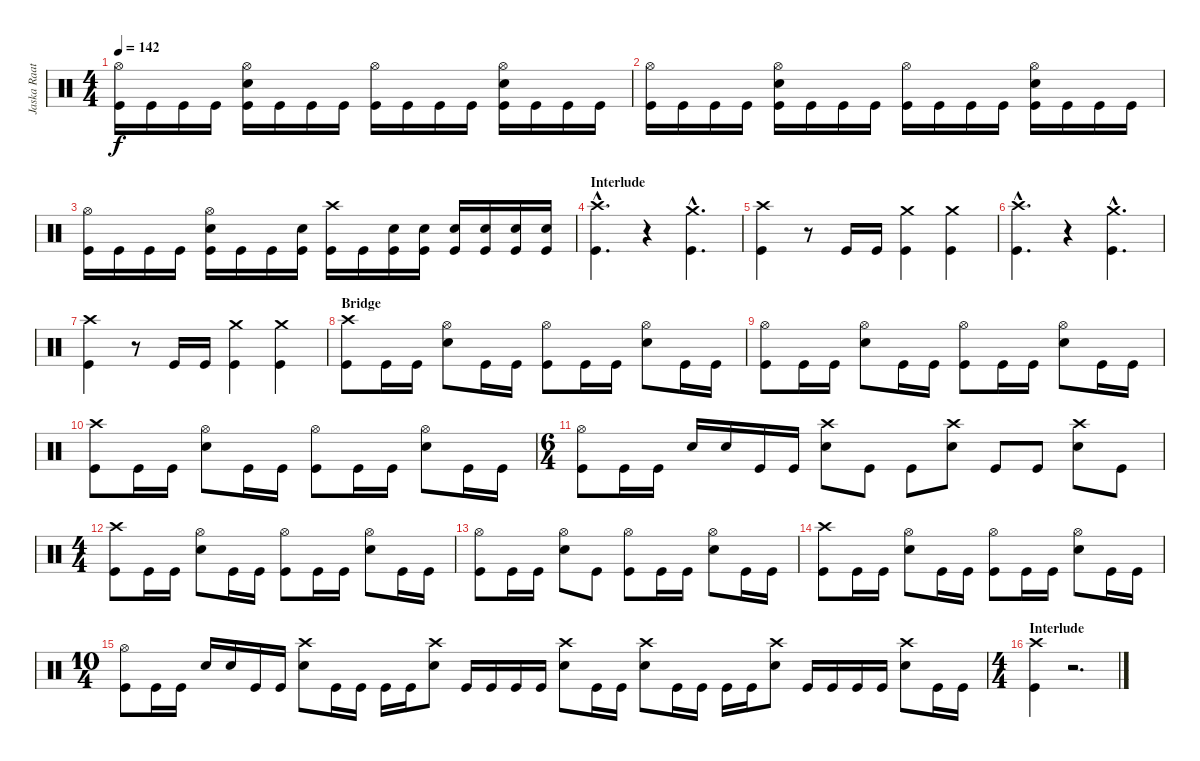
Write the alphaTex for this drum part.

\track ("Jaska Raatikainen" "Jaska Raat") {instrument percussion}
\staff {score}
\articulation defaults
\ts (4 4)
\tempo 142
\clef neutral
\ks c
("Hi-Hat (open)" "Kick (hit)").16{dy f} "Kick (hit)".16 "Kick (hit)".16 "Kick (hit)".16 ("Hi-Hat (open)" "Snare (hit) 2" "Kick (hit)").16 "Kick (hit)".16 "Kick (hit)".16 "Kick (hit)".16 ("Hi-Hat (open)" "Kick (hit)").16 "Kick (hit)".16 "Kick (hit)".16 "Kick (hit)".16 ("Hi-Hat (open)" "Snare (hit) 2" "Kick (hit)").16 "Kick (hit)".16 "Kick (hit)".16 "Kick (hit)".16 |
("Hi-Hat (open)" "Kick (hit)").16 "Kick (hit)".16 "Kick (hit)".16 "Kick (hit)".16 ("Hi-Hat (open)" "Snare (hit) 2" "Kick (hit)").16 "Kick (hit)".16 "Kick (hit)".16 "Kick (hit)".16 ("Hi-Hat (open)" "Kick (hit)").16 "Kick (hit)".16 "Kick (hit)".16 "Kick (hit)".16 ("Hi-Hat (open)" "Snare (hit) 2" "Kick (hit)").16 "Kick (hit)".16 "Kick (hit)".16 "Kick (hit)".16 |
("Hi-Hat (open)" "Kick (hit)").16 "Kick (hit)".16 "Kick (hit)".16 "Kick (hit)".16 ("Hi-Hat (open)" "Snare (hit) 2" "Kick (hit)").16 "Kick (hit)".16 "Kick (hit)".16 ("Snare (hit) 2" "Kick (hit)").16 ("Crash high (hit)" "Kick (hit)").16 "Kick (hit)".16 ("Snare (hit) 2" "Kick (hit)").16 ("Snare (hit) 2" "Kick (hit)").16 ("Snare (hit) 2" "Kick (hit)").16 ("Snare (hit) 2" "Kick (hit)").16 ("Snare (hit) 2" "Kick (hit)").16 ("Snare (hit) 2" "Kick (hit)").16 |
\section ("" "Interlude")
("Crash high (hit)"{hac} "Kick (hit)"{hac}).4{d} r.4 ("Crash medium (hit)"{hac} "Kick (hit)"{hac}).4{d} |
("Crash high (hit)" "Kick (hit)").4 r.8 "Kick (hit)".16 "Kick (hit)".16 ("Crash medium (hit)" "Kick (hit)").4 ("Crash medium (hit)" "Kick (hit)").4 |
("Crash high (hit)"{hac} "Kick (hit)"{hac}).4{d} r.4 ("Crash medium (hit)"{hac} "Kick (hit)"{hac}).4{d} |
("Crash high (hit)" "Kick (hit)").4 r.8 "Kick (hit)".16 "Kick (hit)".16 ("Crash medium (hit)" "Kick (hit)").4 ("Crash medium (hit)" "Kick (hit)").4 |
\section ("" "Bridge")
("Crash high (hit)" "Kick (hit)").8 "Kick (hit)".16 "Kick (hit)".16 ("Hi-Hat (open)" "Snare (hit) 2").8 "Kick (hit)".16 "Kick (hit)".16 ("Hi-Hat (open)" "Kick (hit)").8 "Kick (hit)".16 "Kick (hit)".16 ("Hi-Hat (open)" "Snare (hit) 2").8 "Kick (hit)".16 "Kick (hit)".16 |
("Hi-Hat (open)" "Kick (hit)").8 "Kick (hit)".16 "Kick (hit)".16 ("Hi-Hat (open)" "Snare (hit) 2").8 "Kick (hit)".16 "Kick (hit)".16 ("Hi-Hat (open)" "Kick (hit)").8 "Kick (hit)".16 "Kick (hit)".16 ("Hi-Hat (open)" "Snare (hit) 2").8 "Kick (hit)".16 "Kick (hit)".16 |
("Crash high (hit)" "Kick (hit)").8 "Kick (hit)".16 "Kick (hit)".16 ("Hi-Hat (open)" "Snare (hit) 2").8 "Kick (hit)".16 "Kick (hit)".16 ("Hi-Hat (open)" "Kick (hit)").8 "Kick (hit)".16 "Kick (hit)".16 ("Hi-Hat (open)" "Snare (hit) 2").8 "Kick (hit)".16 "Kick (hit)".16 |
\ts (6 4)
("Hi-Hat (open)" "Kick (hit)").8 "Kick (hit)".16 "Kick (hit)".16 "Snare (hit) 2".16 "Snare (hit) 2".16 "Kick (hit)".16 "Kick (hit)".16 ("Crash high (hit)" "Snare (hit) 2").8 "Kick (hit)".8 "Kick (hit)".8 ("Crash high (hit)" "Snare (hit) 2").8 "Kick (hit)".8 "Kick (hit)".8 ("Crash high (hit)" "Snare (hit) 2").8 "Kick (hit)".8 |
\ts (4 4)
("Crash high (hit)" "Kick (hit)").8 "Kick (hit)".16 "Kick (hit)".16 ("Hi-Hat (open)" "Snare (hit) 2").8 "Kick (hit)".16 "Kick (hit)".16 ("Hi-Hat (open)" "Kick (hit)").8 "Kick (hit)".16 "Kick (hit)".16 ("Hi-Hat (open)" "Snare (hit) 2").8 "Kick (hit)".16 "Kick (hit)".16 |
("Hi-Hat (open)" "Kick (hit)").8 "Kick (hit)".16 "Kick (hit)".16 ("Hi-Hat (open)" "Snare (hit) 2").8 "Kick (hit)".8 ("Hi-Hat (open)" "Kick (hit)").8 "Kick (hit)".16 "Kick (hit)".16 ("Hi-Hat (open)" "Snare (hit) 2").8 "Kick (hit)".16 "Kick (hit)".16 |
("Crash high (hit)" "Kick (hit)").8 "Kick (hit)".16 "Kick (hit)".16 ("Hi-Hat (open)" "Snare (hit) 2").8 "Kick (hit)".16 "Kick (hit)".16 ("Hi-Hat (open)" "Kick (hit)").8 "Kick (hit)".16 "Kick (hit)".16 ("Hi-Hat (open)" "Snare (hit) 2").8 "Kick (hit)".16 "Kick (hit)".16 |
\ts (10 4)
("Hi-Hat (open)" "Kick (hit)").8 "Kick (hit)".16 "Kick (hit)".16 "Snare (hit) 2".16 "Snare (hit) 2".16 "Kick (hit)".16 "Kick (hit)".16 ("Crash high (hit)" "Snare (hit) 2").8 "Kick (hit)".16 "Kick (hit)".16 "Kick (hit)".16 "Kick (hit)".16 ("Crash high (hit)" "Snare (hit) 2").8 "Kick (hit)".16 "Kick (hit)".16 "Kick (hit)".16 "Kick (hit)".16 ("Crash high (hit)" "Snare (hit) 2").8 "Kick (hit)".16 "Kick (hit)".16 ("Crash high (hit)" "Snare (hit) 2").8 "Kick (hit)".16 "Kick (hit)".16 "Kick (hit)".16 "Kick (hit)".16 ("Crash high (hit)" "Snare (hit) 2").8 "Kick (hit)".16 "Kick (hit)".16 "Kick (hit)".16 "Kick (hit)".16 ("Crash high (hit)" "Snare (hit) 2").8 "Kick (hit)".16 "Kick (hit)".16 |
\ts (4 4)
\section ("" "Interlude")
("Crash high (hit)" "Kick (hit)").4 r.2{d}
